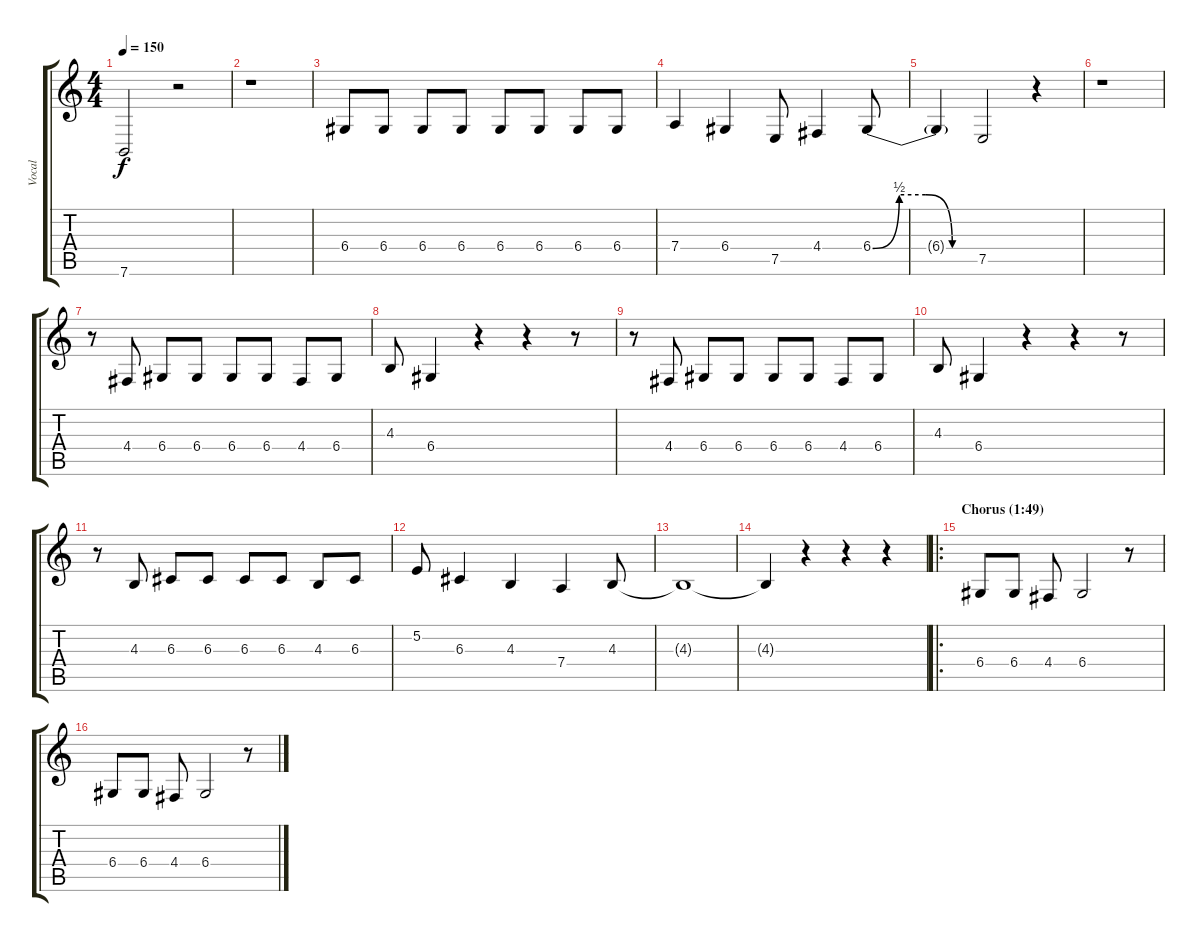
\track ("Vocal" "Vocal") {instrument clarinet}
\staff {score tabs}
\tuning (E4 B3 G3 D3 A2 E2) {hide}
\ts (4 4)
\tempo 150
\clef g2
\ks c
7.6{t}.2{dy f} r.2 |
r.1 |
6.4.8 6.4.8 6.4.8 6.4.8 6.4.8 6.4.8 6.4.8 6.4.8 |
7.4.4 6.4.4 7.5.8 4.4.4 6.4{be (custom 0 0 15 2 30 2 45 0 60 0)}.8 |
6.4{t}.4 7.5.2 r.4 |
r.1 |
r.8 4.4.8 6.4.8 6.4.8 6.4.8 6.4.8 4.4.8 6.4.8 |
4.3.8 6.4.4 r.4 r.4 r.8 |
r.8 4.4.8 6.4.8 6.4.8 6.4.8 6.4.8 4.4.8 6.4.8 |
4.3.8 6.4.4 r.4 r.4 r.8 |
r.8 4.3.8 6.3.8 6.3.8 6.3.8 6.3.8 4.3.8 6.3.8 |
5.2.8 6.3.4 4.3.4 7.4.4 4.3.8 |
4.3{t}.1 |
4.3{t}.4 r.4 r.4 r.4 |
\ro
\section ("" "Chorus (1:49)")
6.4.8 6.4.8 4.4.8 6.4.2 r.8 |
6.4.8 6.4.8 4.4.8 6.4.2 r.8
